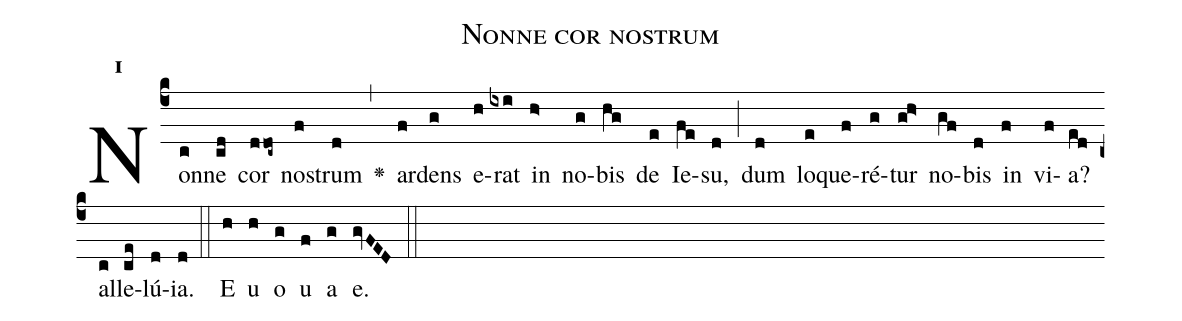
name:Nonne cor nostrum;
office-part:Antiphona;
mode:1;
%%
initial-style: 1;
name: Nonne cor nostrum
book: Antiphonae & Responsoria/Tomus II, p. 181;
occasion: Hebdomada III Paschae Dominica; fe ;
office-part: Vesperae II Ant E;
user-notes: ;
commentary: ;
annotation: 1d2;
centering-scheme: english;
fontsize: 12;
font: OFLSortsMillGoudy;
height: 11;
width: 4.5;
%%
(c4)Non(c)ne(cd) cor(ddoc~) no(f)strum(d) <v>\greheightstar</v>(,) ar(f)dens(g) e(h)rat(ixi) in(h>) no(g)bis(hg) de(e) Ie(fe)su,(d) (;) dum(d) lo(e)que(f)ré(g)tur(gh>) no(gf)bis(d) in(f) vi(f)a?(ed) al(c)le(ce)lú(d)ia.(d) (::)
E(h) u(h) o(g) u(f) a(g) e.(gvFED) (::)
